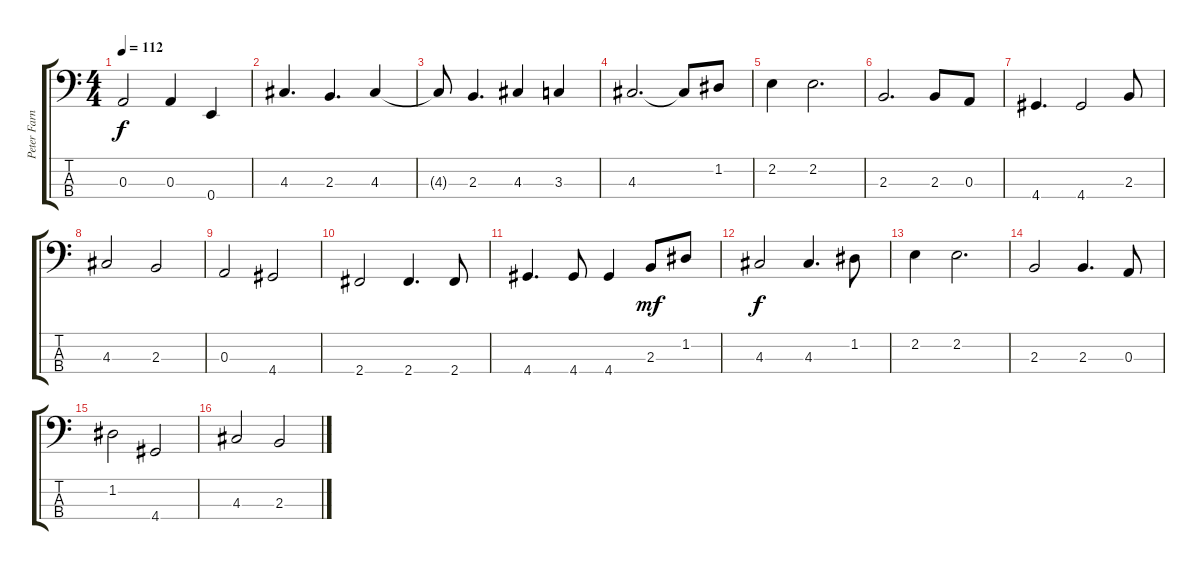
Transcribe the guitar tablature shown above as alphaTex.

\track ("Peter Farnbauer (Bass Guitar)" "Peter Farn") {instrument electricbasspick}
\staff {score tabs}
\tuning (G2 D2 A1 E1) {hide}
\ts (4 4)
\tempo 112
\clef f4
\ks c
0.3.2{dy f} 0.3.4 0.4.4 |
4.3.4{d} 2.3.4{d} 4.3.4 |
4.3{t}.8 2.3.4{d} 4.3.4 3.3.4 |
4.3.2{d} 4.3{t}.8 1.2.8 |
2.2.4 2.2.2{d} |
2.3.2{d} 2.3.8 0.3.8 |
4.4.4{d} 4.4.2 2.3.8 |
4.3.2 2.3.2 |
0.3.2 4.4.2 |
2.4.2 2.4.4{d} 2.4.8 |
4.4.4{d} 4.4.8 4.4.4 2.3.8{dy mf} 1.2.8 |
4.3.2{dy f} 4.3.4{d} 1.2.8 |
2.2.4 2.2.2{d} |
2.3.2 2.3.4{d} 0.3.8 |
1.2.2 4.4.2 |
4.3.2 2.3.2
